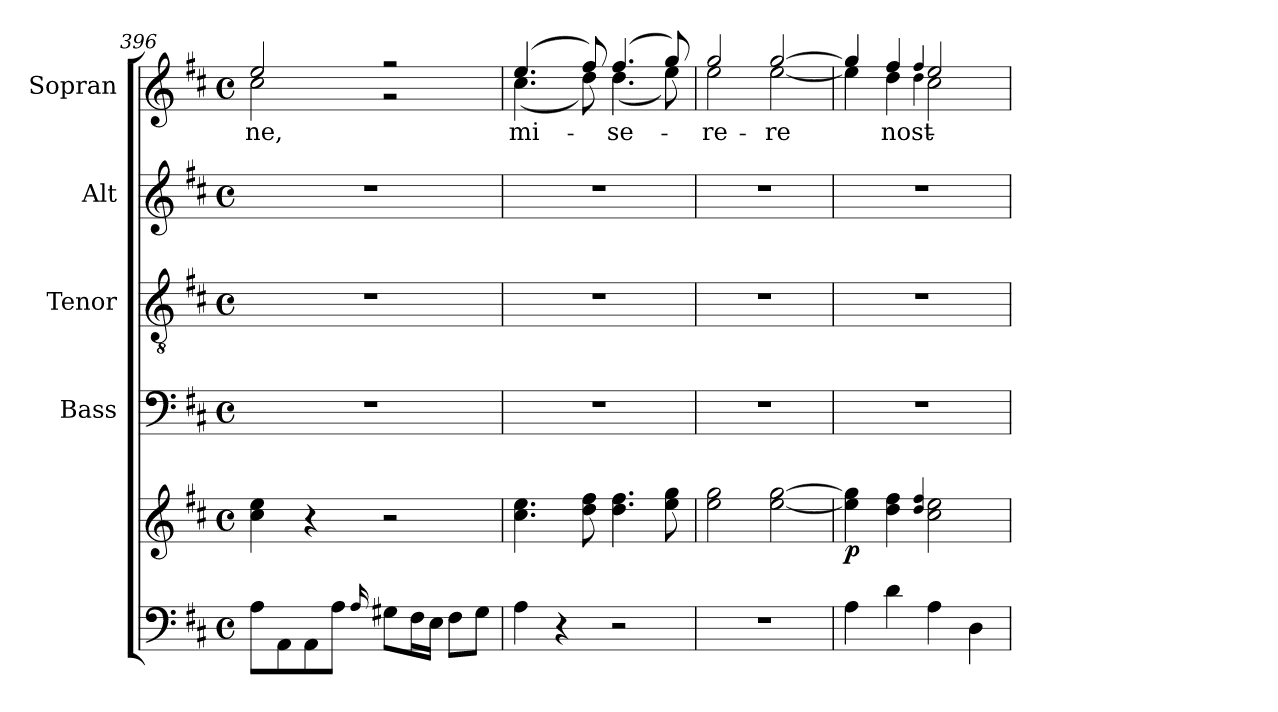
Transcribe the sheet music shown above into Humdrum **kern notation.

**kern	**kern	**dynam	**kern	**kern	**kern	**kern	**text
*part5	*part5	*part5	*part4	*part3	*part2	*part1	*part1
*staff6	*staff5	*staff5/6	*staff4	*staff3	*staff2	*staff1	*staff1
*	*	*	*I"Bass	*I"Tenor	*I"Alt	*I"Sopran	*
*	*	*	*I'B.	*I'T.	*I'A.	*I'S.	*
!!LO:LB:g=z
*clefF4	*clefG2	*	*clefF4	*clefGv2	*clefG2	*clefG2	*
*k[f#c#]	*k[f#c#]	*	*k[f#c#]	*k[f#c#]	*k[f#c#]	*k[f#c#]	*
*D:	*D:	*	*D:	*D:	*D:	*D:	*
*M4/4	*M4/4	*	*M4/4	*M4/4	*M4/4	*M4/4	*
*met(c)	*met(c)	*	*met(c)	*met(c)	*met(c)	*met(c)	*
=396	=396	=396	=396	=396	=396	=396	=396
!	!	!	!	!	!	!	!LO:LY:b
*	*	*	*	*	*	*^	*
8A\L	4cc#\ 4ee\	.	1r	1r	1r	2ee/	2cc#\	-ne,
8AA\	.	.	.	.	.	.	.	.
8AA\	4r	.	.	.	.	.	.	.
8A\J	.	.	.	.	.	.	.	.
16qqA/	.	.	.	.	.	.	.	.
8G#X\L	2r	.	.	.	.	2r	2r	.
16F#\L	.	.	.	.	.	.	.	.
16E\JJ	.	.	.	.	.	.	.	.
8F#\L	.	.	.	.	.	.	.	.
8G#\J	.	.	.	.	.	.	.	.
!!LO:PB:g=z	!!
=397	=397	=397	=397	=397	=397	=397	=397	=397
!	!	!	!	!	!	!	!	!LO:LY:b
4A\	4.cc#\ 4.ee\	.	1r	1r	1r	(4.ee/	(<4.cc#\	mi-
4r	.	.	.	.	.	.	.	.
.	8dd\ 8ff#\	.	.	.	.	8ff#/)	8dd\)	.
!	!	!	!	!	!	!	!	!LO:LY:b
2r	4.dd\ 4.ff#\	.	.	.	.	(4.ff#/	(<4.dd\	-se-
.	8ee\ 8gg\	.	.	.	.	8gg/)	8ee\)	.
!!LO:LB:g=z	!!
=398	=398	=398	=398	=398	=398	=398	=398	=398
!	!	!	!	!	!	!	!	!LO:LY:b
1r	2ee\ 2gg\	.	1r	1r	1r	2gg/	2ee\	-re-
!	!	!	!	!	!	!	!	!LO:LY:b
.	[2ee\ [2gg\	.	.	.	.	[>2gg/	[<2ee\	-re
!!LO:PB:g=z	!!
=399	=399	=399	=399	=399	=399	=399	=399	=399
!	!	!LO:DY:b	!	!	!	!	!	!
4A\	4ee\] 4gg\]	p	1r	1r	1r	4gg/]	4ee\]	.
!	!	!	!	!	!	!	!	!LO:LY:b
4d\	4dd\ 4ff#\	.	.	.	.	4ff#/	4dd\	nost-
.	4qqdd/ 4qqff#/	.	.	.	.	4qqff#/	4qqdd\	.
4A\	2cc#\ 2ee\	.	.	.	.	2ee/	2cc#\	.
4D\	.	.	.	.	.	.	.	.
*	*	*	*	*	*	*v	*v	*
=	=	=	=	=	=	=	=
*-	*-	*-	*-	*-	*-	*-	*-
